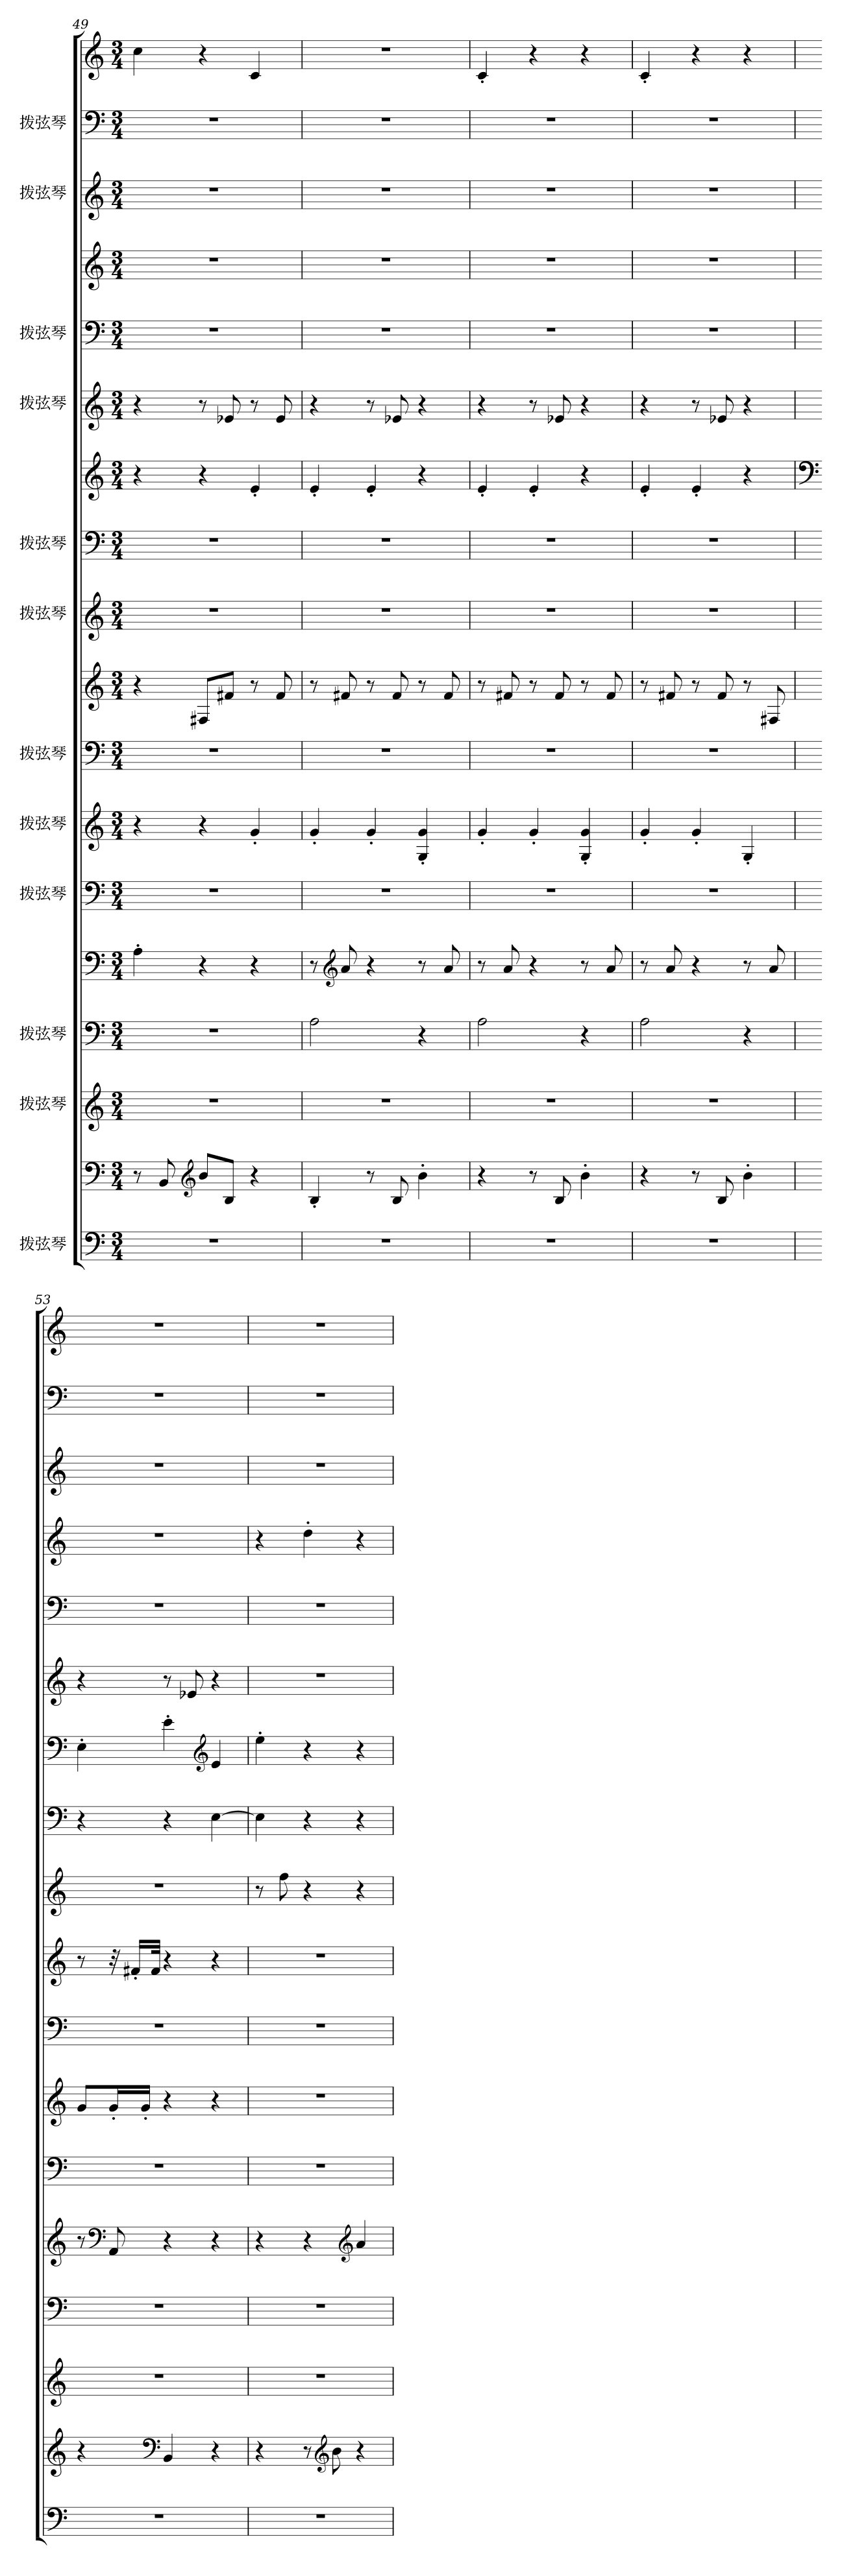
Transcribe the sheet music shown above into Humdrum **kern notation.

**kern	**kern	**kern	**kern	**kern	**kern	**kern	**kern	**kern	**kern	**kern	**kern	**kern	**kern	**kern	**kern	**kern	**kern
*part12	*part12	*part11	*part10	*part10	*part9	*part8	*part7	*part7	*part6	*part5	*part5	*part4	*part3	*part3	*part2	*part1	*part1
*staff18	*staff17	*staff16	*staff15	*staff14	*staff13	*staff12	*staff11	*staff10	*staff9	*staff8	*staff7	*staff6	*staff5	*staff4	*staff3	*staff2	*staff1
*I"拨弦琴	*	*I"拨弦琴	*I"拨弦琴	*	*I"拨弦琴	*I"拨弦琴	*I"拨弦琴	*	*I"拨弦琴	*I"拨弦琴	*	*I"拨弦琴	*I"拨弦琴	*	*I"拨弦琴	*I"拨弦琴	*
*clefF4	*clefF4	*clefG2	*clefF4	*clefF4	*clefF4	*clefG2	*clefF4	*clefG2	*clefG2	*clefF4	*clefG2	*clefG2	*clefF4	*clefG2	*clefG2	*clefF4	*clefG2
*k[]	*k[]	*k[]	*k[]	*k[]	*k[]	*k[]	*k[]	*k[]	*k[]	*k[]	*k[]	*k[]	*k[]	*k[]	*k[]	*k[]	*k[]
*M3/4	*M3/4	*M3/4	*M3/4	*M3/4	*M3/4	*M3/4	*M3/4	*M3/4	*M3/4	*M3/4	*M3/4	*M3/4	*M3/4	*M3/4	*M3/4	*M3/4	*M3/4
=49	=49	=49	=49	=49	=49	=49	=49	=49	=49	=49	=49	=49	=49	=49	=49	=49	=49
2.r	8r	2.r	2.r	4A'\	2.r	4r	2.r	4r	2.r	2.r	4r	4r	2.r	2.r	2.r	2.r	4cc\
.	8BB/	.	.	.	.	.	.	.	.	.	.	.	.	.	.	.	.
*	*clefG2	*	*	*	*	*	*	*	*	*	*	*	*	*	*	*	*
.	8b/L	.	.	4r	.	4r	.	8F#X/L	.	.	4r	8r	.	.	.	.	4r
.	8B/J	.	.	.	.	.	.	8f#X/J	.	.	.	8e-X/	.	.	.	.	.
.	4r	.	.	4r	.	4g'/	.	8r	.	.	4e'/	8r	.	.	.	.	4c/
.	.	.	.	.	.	.	.	8f#/	.	.	.	8e-/	.	.	.	.	.
=50	=50	=50	=50	=50	=50	=50	=50	=50	=50	=50	=50	=50	=50	=50	=50	=50	=50
2.r	4B'/	2.r	2A\	8r	2.r	4g'/	2.r	8r	2.r	2.r	4e'/	4r	2.r	2.r	2.r	2.r	2.r
*	*	*	*	*clefG2	*	*	*	*	*	*	*	*	*	*	*	*	*
.	.	.	.	8a/	.	.	.	8f#X/	.	.	.	.	.	.	.	.	.
.	8r	.	.	4r	.	4g'/	.	8r	.	.	4e'/	8r	.	.	.	.	.
.	8B/	.	.	.	.	.	.	8f#/	.	.	.	8e-X/	.	.	.	.	.
.	4b'\	.	4r	8r	.	4G/' 4g/'	.	8r	.	.	4r	4r	.	.	.	.	.
.	.	.	.	8a/	.	.	.	8f#/	.	.	.	.	.	.	.	.	.
!!LO:PB:g=z
=51	=51	=51	=51	=51	=51	=51	=51	=51	=51	=51	=51	=51	=51	=51	=51	=51	=51
2.r	4r	2.r	2A\	8r	2.r	4g'/	2.r	8r	2.r	2.r	4e'/	4r	2.r	2.r	2.r	2.r	4c'/
.	.	.	.	8a/	.	.	.	8f#X/	.	.	.	.	.	.	.	.	.
.	8r	.	.	4r	.	4g'/	.	8r	.	.	4e'/	8r	.	.	.	.	4r
.	8B/	.	.	.	.	.	.	8f#/	.	.	.	8e-X/	.	.	.	.	.
.	4b'\	.	4r	8r	.	4G/' 4g/'	.	8r	.	.	4r	4r	.	.	.	.	4r
.	.	.	.	8a/	.	.	.	8f#/	.	.	.	.	.	.	.	.	.
=52	=52	=52	=52	=52	=52	=52	=52	=52	=52	=52	=52	=52	=52	=52	=52	=52	=52
2.r	4r	2.r	2A\	8r	2.r	4g'/	2.r	8r	2.r	2.r	4e'/	4r	2.r	2.r	2.r	2.r	4c'/
.	.	.	.	8a/	.	.	.	8f#X/	.	.	.	.	.	.	.	.	.
.	8r	.	.	4r	.	4g'/	.	8r	.	.	4e'/	8r	.	.	.	.	4r
.	8B/	.	.	.	.	.	.	8f#/	.	.	.	8e-X/	.	.	.	.	.
.	4b'\	.	4r	8r	.	4G'/	.	8r	.	.	4r	4r	.	.	.	.	4r
.	.	.	.	8a/	.	.	.	8F#X/	.	.	.	.	.	.	.	.	.
=53	=53	=53	=53	=53	=53	=53	=53	=53	=53	=53	=53	=53	=53	=53	=53	=53	=53
*	*	*	*	*	*	*	*	*	*	*	*clefF4	*	*	*	*	*	*
2.r	4r	2.r	2.r	8r	2.r	8g/L	2.r	8r	2.r	4r	4E'\	4r	2.r	2.r	2.r	2.r	2.r
*	*	*	*	*clefF4	*	*	*	*	*	*	*	*	*	*	*	*	*
.	.	.	.	8AA/	.	16g'/L	.	32r	.	.	.	.	.	.	.	.	.
.	.	.	.	.	.	.	.	16f#X'/LL	.	.	.	.	.	.	.	.	.
.	.	.	.	.	.	16g'/JJ	.	.	.	.	.	.	.	.	.	.	.
.	.	.	.	.	.	.	.	32f#/JJk	.	.	.	.	.	.	.	.	.
*	*clefF4	*	*	*	*	*	*	*	*	*	*	*	*	*	*	*	*
.	4BB/	.	.	4r	.	4r	.	4r	.	4r	4e'\	8r	.	.	.	.	.
.	.	.	.	.	.	.	.	.	.	.	.	8e-X/	.	.	.	.	.
*	*	*	*	*	*	*	*	*	*	*	*clefG2	*	*	*	*	*	*
.	4r	.	.	4r	.	4r	.	4r	.	[4E\	4e/	4r	.	.	.	.	.
=54	=54	=54	=54	=54	=54	=54	=54	=54	=54	=54	=54	=54	=54	=54	=54	=54	=54
2.r	4r	2.r	2.r	4r	2.r	2.r	2.r	2.r	8r	4E\]	4ee'\	2.r	2.r	4r	2.r	2.r	2.r
.	.	.	.	.	.	.	.	.	8ff\	.	.	.	.	.	.	.	.
.	8r	.	.	4r	.	.	.	.	4r	4r	4r	.	.	4dd'\	.	.	.
*	*clefG2	*	*	*	*	*	*	*	*	*	*	*	*	*	*	*	*
.	8b\	.	.	.	.	.	.	.	.	.	.	.	.	.	.	.	.
*	*	*	*	*clefG2	*	*	*	*	*	*	*	*	*	*	*	*	*
.	4r	.	.	4a/	.	.	.	.	4r	4r	4r	.	.	4r	.	.	.
=	=	=	=	=	=	=	=	=	=	=	=	=	=	=	=	=	=
*-	*-	*-	*-	*-	*-	*-	*-	*-	*-	*-	*-	*-	*-	*-	*-	*-	*-
